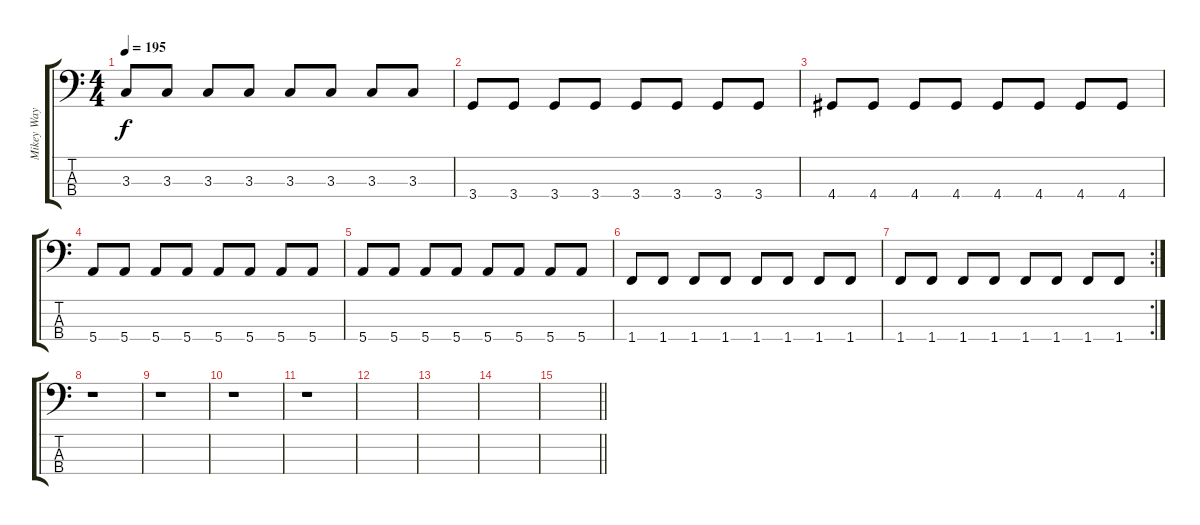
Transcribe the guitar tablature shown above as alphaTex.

\track ("Mikey Way" "Mikey Way") {instrument electricbasspick}
\staff {score tabs}
\tuning (G2 D2 A1 E1) {hide}
\ts (4 4)
\tempo 195
\clef f4
\ks c
3.3.8{dy f} 3.3.8 3.3.8 3.3.8 3.3.8 3.3.8 3.3.8 3.3.8 |
3.4.8 3.4.8 3.4.8 3.4.8 3.4.8 3.4.8 3.4.8 3.4.8 |
4.4.8 4.4.8 4.4.8 4.4.8 4.4.8 4.4.8 4.4.8 4.4.8 |
5.4.8 5.4.8 5.4.8 5.4.8 5.4.8 5.4.8 5.4.8 5.4.8 |
5.4.8 5.4.8 5.4.8 5.4.8 5.4.8 5.4.8 5.4.8 5.4.8 |
1.4.8 1.4.8 1.4.8 1.4.8 1.4.8 1.4.8 1.4.8 1.4.8 |
\rc 2
1.4.8 1.4.8 1.4.8 1.4.8 1.4.8 1.4.8 1.4.8 1.4.8 |
r.1 |
r.1 |
r.1 |
r.1 |
|
|
|
\barLineRight lightlight
